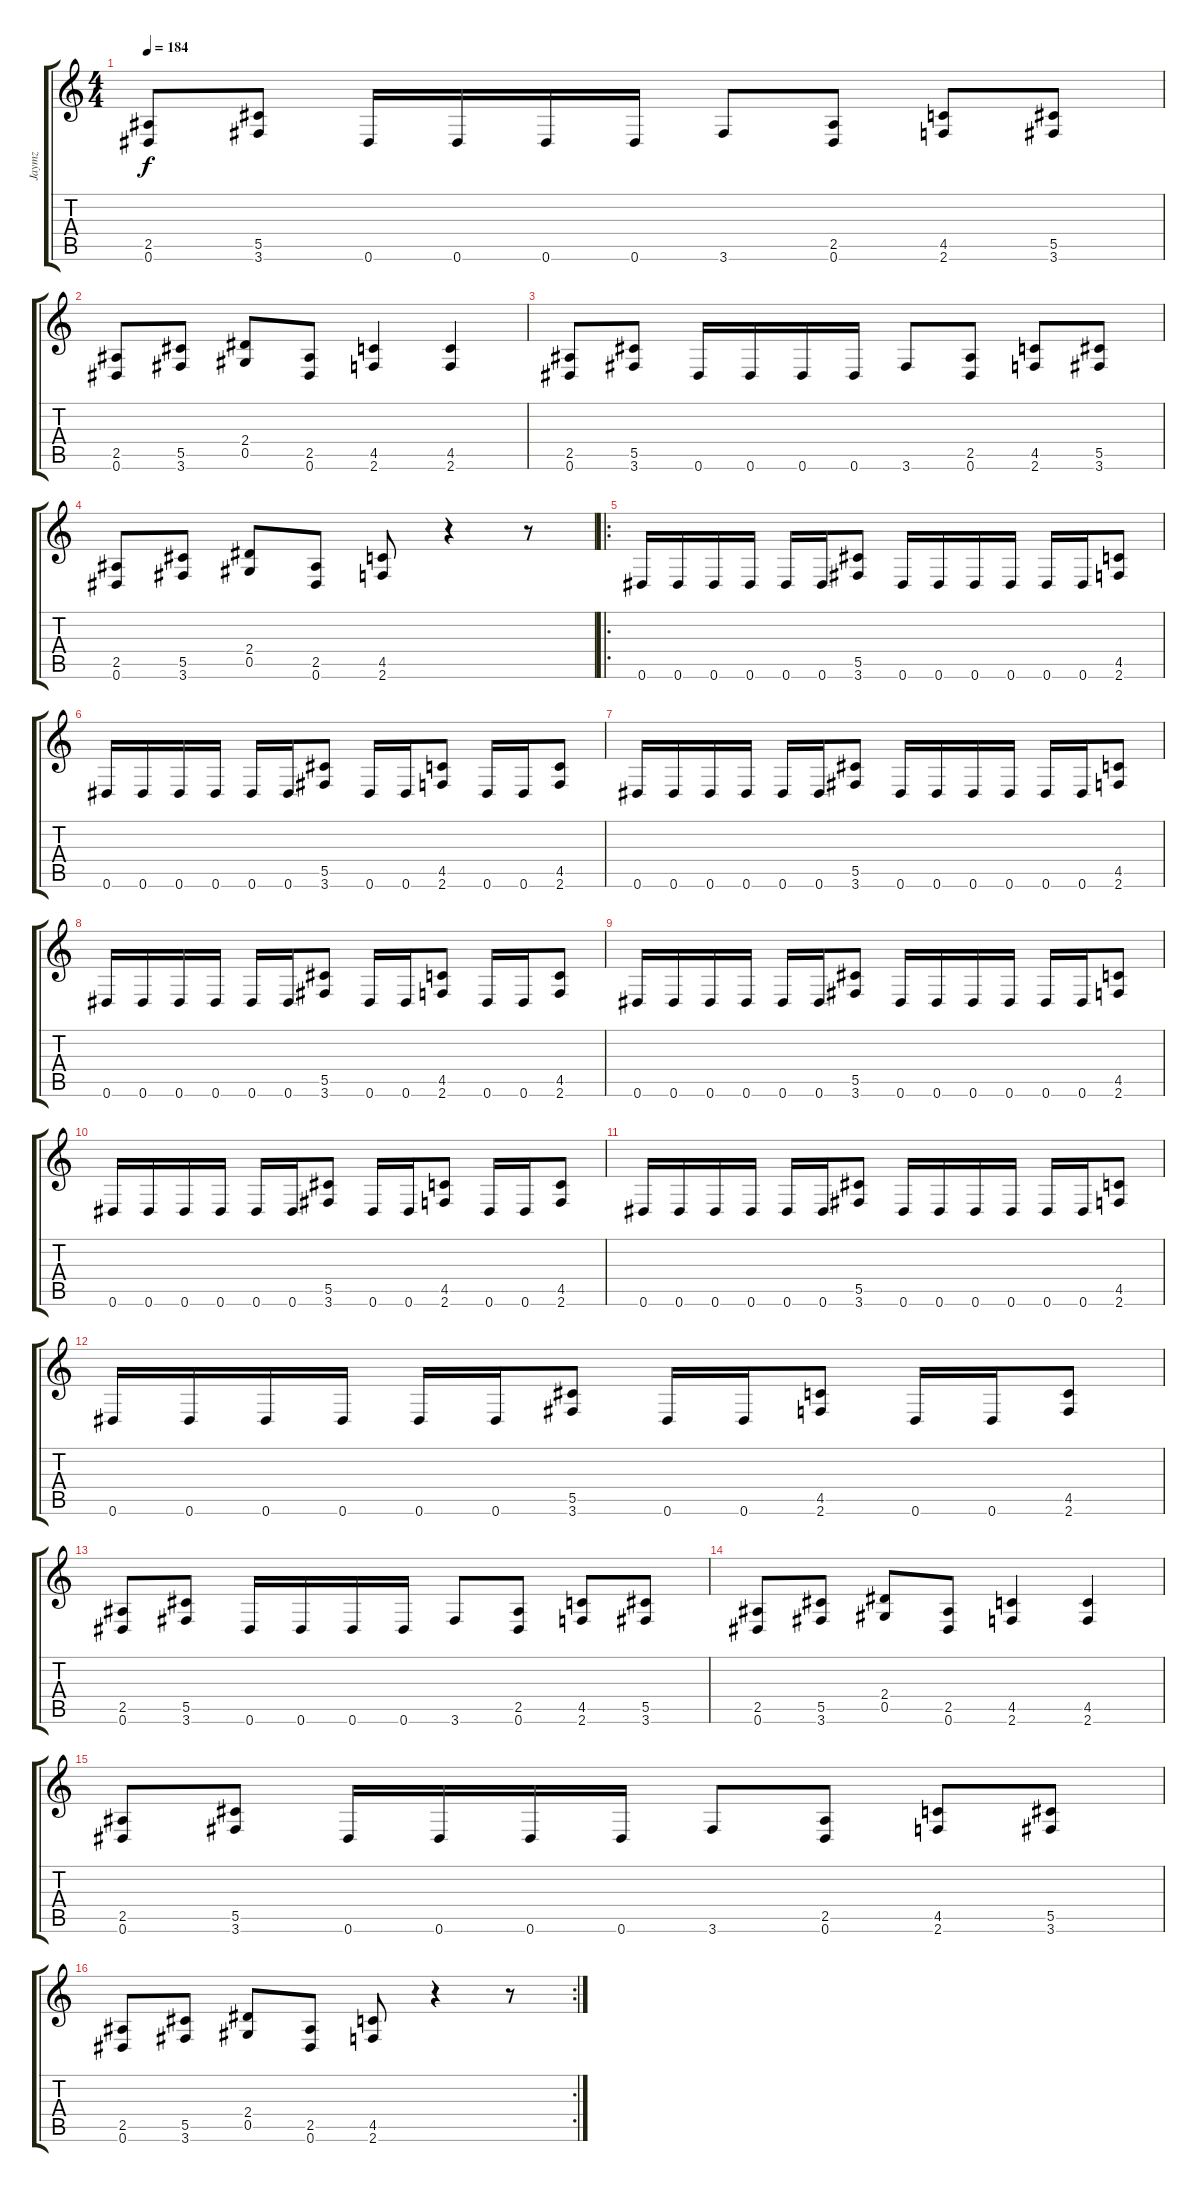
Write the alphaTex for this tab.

\track ("Jaymz" "Jaymz") {instrument distortionguitar}
\staff {score tabs}
\tuning (Eb4 Bb3 Gb3 Db3 Ab2 Eb2) {hide}
\ts (4 4)
\tempo 184
\clef g2
\ks c
(2.5 0.6).8{dy f} (5.5 3.6).8 0.6.16 0.6.16 0.6.16 0.6.16 3.6.8 (2.5 0.6).8 (4.5 2.6).8 (5.5 3.6).8 |
(2.5 0.6).8 (5.5 3.6).8 (2.4 0.5).8 (2.5 0.6).8 (4.5 2.6).4 (4.5 2.6).4 |
(2.5 0.6).8 (5.5 3.6).8 0.6.16 0.6.16 0.6.16 0.6.16 3.6.8 (2.5 0.6).8 (4.5 2.6).8 (5.5 3.6).8 |
(2.5 0.6).8 (5.5 3.6).8 (2.4 0.5).8 (2.5 0.6).8 (4.5 2.6).8 r.4 r.8 |
\ro
0.6.16 0.6.16 0.6.16 0.6.16 0.6.16 0.6.16 (5.5 3.6).8 0.6.16 0.6.16 0.6.16 0.6.16 0.6.16 0.6.16 (4.5 2.6).8 |
0.6.16 0.6.16 0.6.16 0.6.16 0.6.16 0.6.16 (5.5 3.6).8 0.6.16 0.6.16 (4.5 2.6).8 0.6.16 0.6.16 (4.5 2.6).8 |
0.6.16 0.6.16 0.6.16 0.6.16 0.6.16 0.6.16 (5.5 3.6).8 0.6.16 0.6.16 0.6.16 0.6.16 0.6.16 0.6.16 (4.5 2.6).8 |
0.6.16 0.6.16 0.6.16 0.6.16 0.6.16 0.6.16 (5.5 3.6).8 0.6.16 0.6.16 (4.5 2.6).8 0.6.16 0.6.16 (4.5 2.6).8 |
0.6.16 0.6.16 0.6.16 0.6.16 0.6.16 0.6.16 (5.5 3.6).8 0.6.16 0.6.16 0.6.16 0.6.16 0.6.16 0.6.16 (4.5 2.6).8 |
0.6.16 0.6.16 0.6.16 0.6.16 0.6.16 0.6.16 (5.5 3.6).8 0.6.16 0.6.16 (4.5 2.6).8 0.6.16 0.6.16 (4.5 2.6).8 |
0.6.16 0.6.16 0.6.16 0.6.16 0.6.16 0.6.16 (5.5 3.6).8 0.6.16 0.6.16 0.6.16 0.6.16 0.6.16 0.6.16 (4.5 2.6).8 |
0.6.16 0.6.16 0.6.16 0.6.16 0.6.16 0.6.16 (5.5 3.6).8 0.6.16 0.6.16 (4.5 2.6).8 0.6.16 0.6.16 (4.5 2.6).8 |
(2.5 0.6).8 (5.5 3.6).8 0.6.16 0.6.16 0.6.16 0.6.16 3.6.8 (2.5 0.6).8 (4.5 2.6).8 (5.5 3.6).8 |
(2.5 0.6).8 (5.5 3.6).8 (2.4 0.5).8 (2.5 0.6).8 (4.5 2.6).4 (4.5 2.6).4 |
(2.5 0.6).8 (5.5 3.6).8 0.6.16 0.6.16 0.6.16 0.6.16 3.6.8 (2.5 0.6).8 (4.5 2.6).8 (5.5 3.6).8 |
\rc 2
(2.5 0.6).8 (5.5 3.6).8 (2.4 0.5).8 (2.5 0.6).8 (4.5 2.6).8 r.4 r.8
